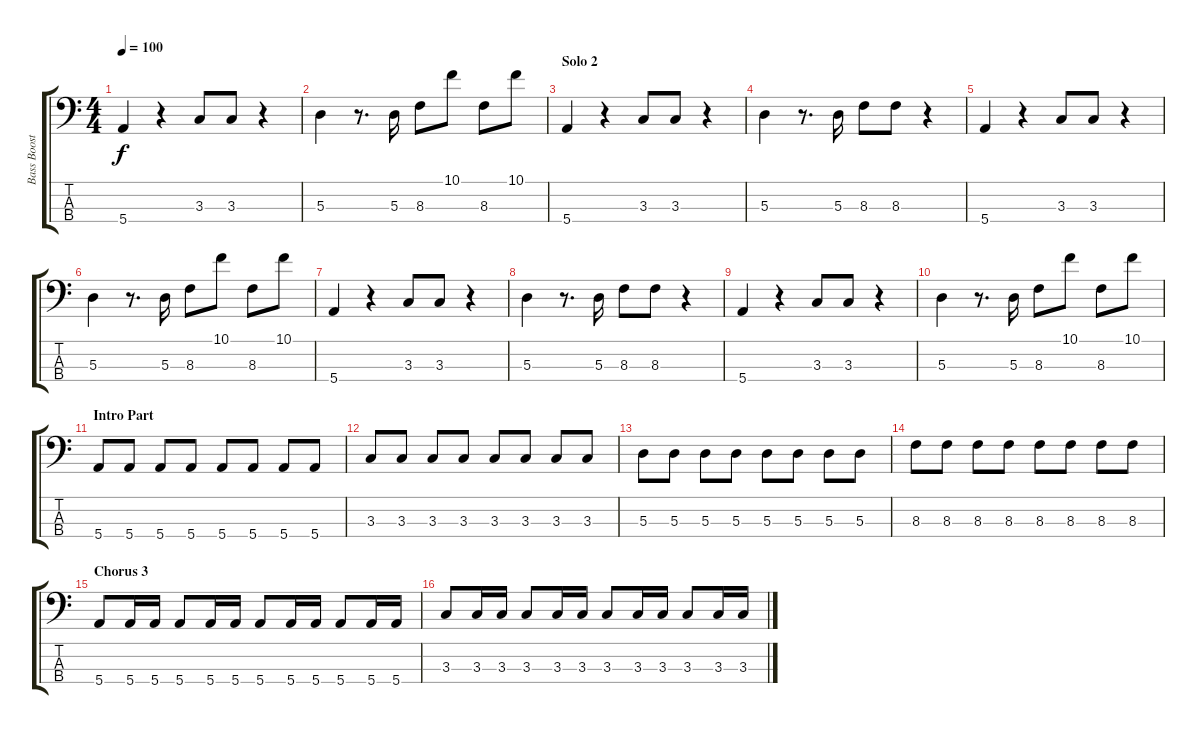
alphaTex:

\track ("Bass Boost" "Bass Boost") {instrument fretlessbass}
\staff {score tabs}
\tuning (G2 D2 A1 E1) {hide}
\ts (4 4)
\tempo 100
\clef f4
\ks c
5.4.4{dy f} r.4 3.3.8 3.3.8 r.4 |
5.3.4 r.8{d} 5.3.16 8.3.8 10.1.8 8.3.8 10.1.8 |
\section ("" "Solo 2")
5.4.4 r.4 3.3.8 3.3.8 r.4 |
5.3.4 r.8{d} 5.3.16 8.3.8 8.3.8 r.4 |
5.4.4 r.4 3.3.8 3.3.8 r.4 |
5.3.4 r.8{d} 5.3.16 8.3.8 10.1.8 8.3.8 10.1.8 |
5.4.4 r.4 3.3.8 3.3.8 r.4 |
5.3.4 r.8{d} 5.3.16 8.3.8 8.3.8 r.4 |
5.4.4 r.4 3.3.8 3.3.8 r.4 |
5.3.4 r.8{d} 5.3.16 8.3.8 10.1.8 8.3.8 10.1.8 |
\section ("" "Intro Part ")
5.4.8 5.4.8 5.4.8 5.4.8 5.4.8 5.4.8 5.4.8 5.4.8 |
3.3.8 3.3.8 3.3.8 3.3.8 3.3.8 3.3.8 3.3.8 3.3.8 |
5.3.8 5.3.8 5.3.8 5.3.8 5.3.8 5.3.8 5.3.8 5.3.8 |
8.3.8 8.3.8 8.3.8 8.3.8 8.3.8 8.3.8 8.3.8 8.3.8 |
\section ("" "Chorus 3")
5.4.8 5.4.16 5.4.16 5.4.8 5.4.16 5.4.16 5.4.8 5.4.16 5.4.16 5.4.8 5.4.16 5.4.16 |
3.3.8 3.3.16 3.3.16 3.3.8 3.3.16 3.3.16 3.3.8 3.3.16 3.3.16 3.3.8 3.3.16 3.3.16
